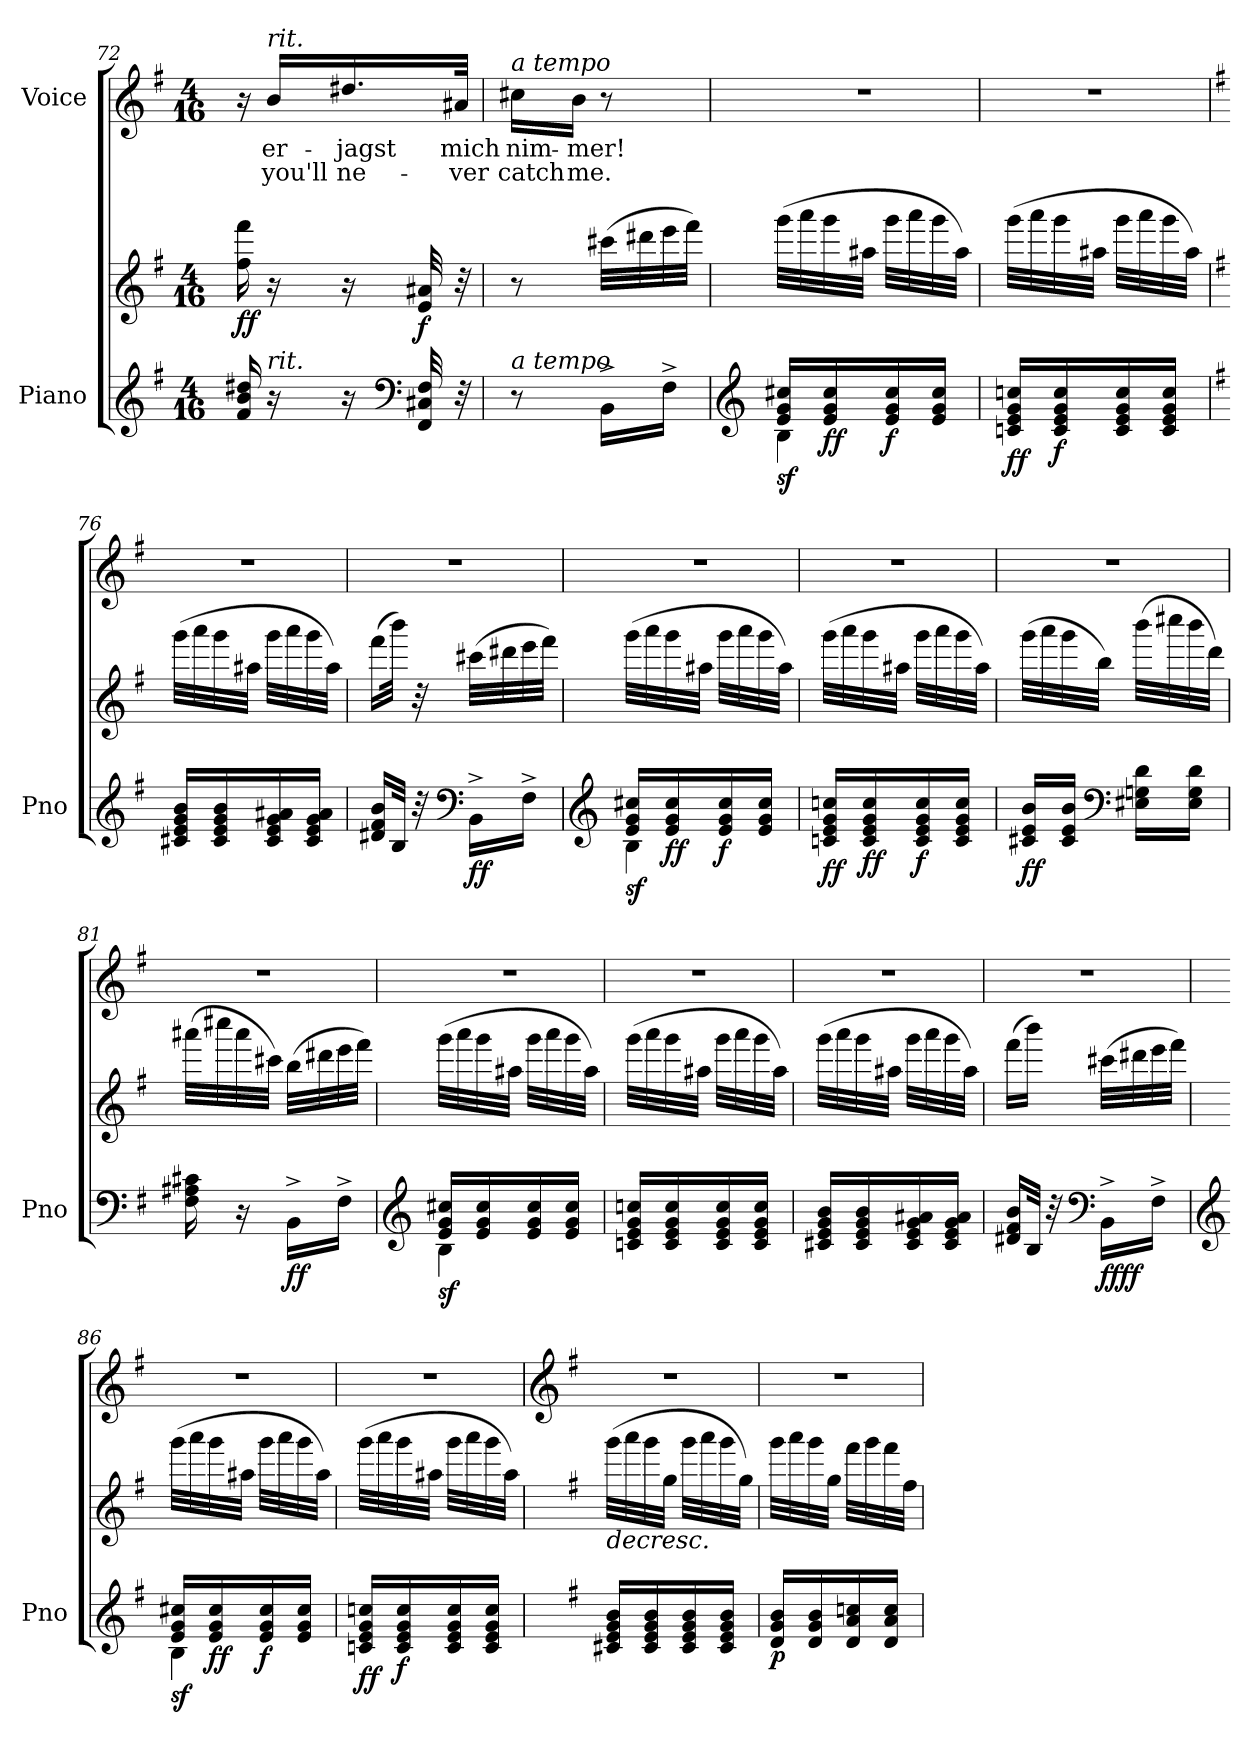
**kern	**kern	**dynam	**kern	**text	**text
*part2	*part2	*part2	*part1	*part1	*part1
*staff3	*staff2	*staff2/3	*staff1	*staff1	*staff1
*I"Piano	*	*	*I"Voice	*	*
*I'Pno	*	*	*	*	*
*clefG2	*clefG2	*	*clefG2	*	*
*k[f#]	*k[f#]	*	*k[f#]	*	*
*M4/16	*M4/16	*	*M4/16	*	*
*MM50	*MM50	*	*MM50	*	*
=72	=72	=72	=72	=72	=72
!	!	!LO:DY:b	!	!	!
16f#/ 16b/ 16dd#X/	16ff#\ 16fff#\	ff	16r	.	.
*	*	*	*MM45	*	*
!	!	!	!LO:TX:a:i:t=rit.	!	!
!LO:TX:a:i:t=rit.	!	!	!	!	!
!	!	!	!	!LO:LY:b	!LO:LY:b
16r	16r	.	16b/LL	er-	you'll
*	*	*	*MM43	*	*
!	!	!	!	!LO:LY:b	!LO:LY:b
16r	16r	.	16.dd#X/	-jagst	ne-
*clefF4	*	*	*	*	*
!	!	!LO:DY:b	!	!	!
32FF#/ 32C#X/ 32F#/	32e/ 32a#X/	f	.	.	.
!	!	!	!	!LO:LY:b	!LO:LY:b
32r	32r	.	32a#X/JJk	mich	-ver
=73	=73	=73	=73	=73	=73
!	!	!	!LO:TX:a:i:t=a tempo	!	!
!LO:TX:a:i:t=a tempo	!	!	!	!	!
!	!	!LO:DY:a	!	!LO:LY:b	!LO:LY:b
8r	8r	other-dynamics	16cc#X\LL	nim-	catch
!	!	!	!	!LO:LY:b	!LO:LY:b
.	.	.	16b\JJ	-mer!	me.
*	*	*	*MM65	*	*
16BB^\LL	(32ccc#X\LLL	.	8r	.	.
.	32ddd#X\	.	.	.	.
16F#^\JJ	32eee\	.	.	.	.
.	32fff#\JJJ)	.	.	.	.
=74	=74	=74	=74	=74	=74
*clefG2	*	*	*	*	*
*^	*	*	*	*	*
!	!	!	!LO:DY:b=2	!	!	!
16e/ 16g/ 16cc#X/LL	4B\	(32ggg\LLL	sf	4r	.	.
.	.	32aaa\	.	.	.	.
!	!	!	!LO:DY:b=2	!	!	!
16e/ 16g/ 16cc#/	.	32ggg\	ff	.	.	.
.	.	32aa#X\JJJ	.	.	.	.
!	!	!	!LO:DY:b=2	!	!	!
16e/ 16g/ 16cc#/	.	32ggg\LLL	f	.	.	.
.	.	32aaa\	.	.	.	.
16e/ 16g/ 16cc#/JJ	.	32ggg\	.	.	.	.
.	.	32aa#\JJJ)	.	.	.	.
*v	*v	*	*	*	*	*
=75	=75	=75	=75	=75	=75
!	!	!LO:DY:b=2	!	!	!
16cn/ 16e/ 16g/ 16ccn/LL	(32ggg\LLL	ff	4r	.	.
.	32aaa\	.	.	.	.
!	!	!LO:DY:b=2	!	!	!
16c/ 16e/ 16g/ 16cc/	32ggg\	f	.	.	.
.	32aa#X\JJJ	.	.	.	.
16c/ 16e/ 16g/ 16cc/	32ggg\LLL	.	.	.	.
.	32aaa\	.	.	.	.
16c/ 16e/ 16g/ 16cc/JJ	32ggg\	.	.	.	.
.	32aa#\JJJ)	.	.	.	.
!!LO:PB:g=z
=76	=76	=76	=76	=76	=76
*k[f#]	*k[f#]	*	*k[f#]	*	*
16c#X/ 16e/ 16g/ 16b/LL	(32ggg\LLL	.	4r	.	.
.	32aaa\	.	.	.	.
16c#/ 16e/ 16g/ 16b/	32ggg\	.	.	.	.
.	32aa#X\JJJ	.	.	.	.
16c#/ 16e/ 16g/ 16a#X/	32ggg\LLL	.	.	.	.
.	32aaa\	.	.	.	.
16c#/ 16e/ 16g/ 16a#/JJ	32ggg\	.	.	.	.
.	32aa#\JJJ)	.	.	.	.
=77	=77	=77	=77	=77	=77
16d#X/ 16f#/ 16b/LL	(16fff#\LL	.	4r	.	.
32B/JJk	32bbb\JJk)	.	.	.	.
32r	32r	.	.	.	.
*clefF4	*	*	*	*	*
!	!	!LO:DY:b=2	!	!	!
16BB^\LL	(32ccc#X\LLL	ff	.	.	.
.	32ddd#X\	.	.	.	.
16F#^\JJ	32eee\	.	.	.	.
.	32fff#\JJJ)	.	.	.	.
=78	=78	=78	=78	=78	=78
*clefG2	*	*	*	*	*
*^	*	*	*	*	*
!	!	!	!LO:DY:b=2	!	!	!
16e/ 16g/ 16cc#X/LL	4B\	(32ggg\LLL	sf	4r	.	.
.	.	32aaa\	.	.	.	.
!	!	!	!LO:DY:b=2	!	!	!
16e/ 16g/ 16cc#/	.	32ggg\	ff	.	.	.
.	.	32aa#X\JJJ	.	.	.	.
!	!	!	!LO:DY:b=2	!	!	!
16e/ 16g/ 16cc#/	.	32ggg\LLL	f	.	.	.
.	.	32aaa\	.	.	.	.
16e/ 16g/ 16cc#/JJ	.	32ggg\	.	.	.	.
.	.	32aa#\JJJ)	.	.	.	.
*v	*v	*	*	*	*	*
=79	=79	=79	=79	=79	=79
!	!	!LO:DY:b=2	!	!	!
16cn/ 16e/ 16g/ 16ccn/LL	(32ggg\LLL	ff	4r	.	.
.	32aaa\	.	.	.	.
!	!	!LO:DY:b=2	!	!	!
16c/ 16e/ 16g/ 16cc/	32ggg\	ff	.	.	.
.	32aa#X\JJJ	.	.	.	.
!	!	!LO:DY:b=2	!	!	!
16c/ 16e/ 16g/ 16cc/	32ggg\LLL	f	.	.	.
.	32aaa\	.	.	.	.
16c/ 16e/ 16g/ 16cc/JJ	32ggg\	.	.	.	.
.	32aa#\JJJ)	.	.	.	.
!!LO:LB:g=z
=80	=80	=80	=80	=80	=80
!	!	!LO:DY:b=2	!	!	!
16c#X/ 16e/ 16b/LL	(32ggg\LLL	ff	4r	.	.
.	32aaa\	.	.	.	.
16c#/ 16e/ 16b/JJ	32ggg\	.	.	.	.
.	32bb\JJJ)	.	.	.	.
*clefF4	*	*	*	*	*
16E#X\ 16Gn\ 16d\LL	(32bbb\LLL	.	.	.	.
.	32cccc#X\	.	.	.	.
16E#\ 16G\ 16d\JJ	32bbb\	.	.	.	.
.	32ddd\JJJ)	.	.	.	.
=81	=81	=81	=81	=81	=81
16F#\ 16A#X\ 16c#X\	(32aaa#X\LLL	.	4r	.	.
.	32cccc#X\	.	.	.	.
16r	32aaa#\	.	.	.	.
.	32ccc#X\JJJ)	.	.	.	.
!	!	!LO:DY:b=2	!	!	!
16BB^\LL	(32bb\LLL	ff	.	.	.
.	32ddd#X\	.	.	.	.
16F#^\JJ	32eee\	.	.	.	.
.	32fff#\JJJ)	.	.	.	.
=82	=82	=82	=82	=82	=82
*clefG2	*	*	*	*	*
*^	*	*	*	*	*
!	!	!	!LO:DY:b=2	!	!	!
16e/ 16g/ 16cc#X/LL	4B\	(32ggg\LLL	sf	4r	.	.
.	.	32aaa\	.	.	.	.
16e/ 16g/ 16cc#/	.	32ggg\	.	.	.	.
.	.	32aa#X\JJJ	.	.	.	.
16e/ 16g/ 16cc#/	.	32ggg\LLL	.	.	.	.
.	.	32aaa\	.	.	.	.
16e/ 16g/ 16cc#/JJ	.	32ggg\	.	.	.	.
.	.	32aa#\JJJ)	.	.	.	.
*v	*v	*	*	*	*	*
=83	=83	=83	=83	=83	=83
16cn/ 16e/ 16g/ 16ccn/LL	(32ggg\LLL	.	4r	.	.
.	32aaa\	.	.	.	.
16c/ 16e/ 16g/ 16cc/	32ggg\	.	.	.	.
.	32aa#X\JJJ	.	.	.	.
16c/ 16e/ 16g/ 16cc/	32ggg\LLL	.	.	.	.
.	32aaa\	.	.	.	.
16c/ 16e/ 16g/ 16cc/JJ	32ggg\	.	.	.	.
.	32aa#\JJJ)	.	.	.	.
!!LO:LB:g=z
=84	=84	=84	=84	=84	=84
16c#X/ 16e/ 16g/ 16b/LL	(32ggg\LLL	.	4r	.	.
.	32aaa\	.	.	.	.
16c#/ 16e/ 16g/ 16b/	32ggg\	.	.	.	.
.	32aa#X\JJJ	.	.	.	.
16c#/ 16e/ 16g/ 16a#X/	32ggg\LLL	.	.	.	.
.	32aaa\	.	.	.	.
16c#/ 16e/ 16g/ 16a#/JJ	32ggg\	.	.	.	.
.	32aa#\JJJ)	.	.	.	.
=85	=85	=85	=85	=85	=85
16d#X/ 16f#/ 16b/LL	(16fff#\LL	.	4r	.	.
32B/JJk	16bbb\JJ)	.	.	.	.
32r	.	.	.	.	.
*clefF4	*	*	*	*	*
!	!	!LO:DY:b=2	!	!	!
!	!	!LO:DY:n=1:b	!	!	!
16BB^\LL	(32ccc#X\LLL	ff ff	.	.	.
.	32ddd#X\	.	.	.	.
16F#^\JJ	32eee\	.	.	.	.
.	32fff#\JJJ)	.	.	.	.
=86	=86	=86	=86	=86	=86
*clefG2	*	*	*	*	*
*^	*	*	*	*	*
!	!	!	!LO:DY:b=2	!	!	!
16e/ 16g/ 16cc#X/LL	4B\	(32ggg\LLL	sf	4r	.	.
.	.	32aaa\	.	.	.	.
!	!	!	!LO:DY:b=2	!	!	!
16e/ 16g/ 16cc#/	.	32ggg\	ff	.	.	.
.	.	32aa#X\JJJ	.	.	.	.
!	!	!	!LO:DY:b=2	!	!	!
16e/ 16g/ 16cc#/	.	32ggg\LLL	f	.	.	.
.	.	32aaa\	.	.	.	.
16e/ 16g/ 16cc#/JJ	.	32ggg\	.	.	.	.
.	.	32aa#\JJJ)	.	.	.	.
*v	*v	*	*	*	*	*
=87	=87	=87	=87	=87	=87
!	!	!LO:DY:b=2	!	!	!
16cn/ 16e/ 16g/ 16ccn/LL	(32ggg\LLL	ff	4r	.	.
.	32aaa\	.	.	.	.
!	!	!LO:DY:b=2	!	!	!
16c/ 16e/ 16g/ 16cc/	32ggg\	f	.	.	.
.	32aa#X\JJJ	.	.	.	.
16c/ 16e/ 16g/ 16cc/	32ggg\LLL	.	.	.	.
.	32aaa\	.	.	.	.
16c/ 16e/ 16g/ 16cc/JJ	32ggg\	.	.	.	.
.	32aa#\JJJ)	.	.	.	.
!!LO:LB:g=z
=88	=88	=88	=88	=88	=88
*	*	*	*clefG2	*	*
*	*	*	*k[f#]	*	*
!	!	!LO:HP:b	!	!	!
16c#X/ 16e/ 16g/ 16b/LL	(32ggg\LLL	>	4r	.	.
.	32aaa\	.	.	.	.
16c#/ 16e/ 16g/ 16b/	32ggg\	.	.	.	.
.	32gg\JJJ	.	.	.	.
16c#/ 16e/ 16g/ 16b/	32ggg\LLL	.	.	.	.
.	32aaa\	.	.	.	.
16c#/ 16e/ 16g/ 16b/JJ	32ggg\	.	.	.	.
.	32gg\JJJ)	.	.	.	.
=89	=89	=89	=89	=89	=89
!	!	!LO:DY:b=2	!	!	!
16d/ 16g/ 16b/LL	32ggg\LLL	p	4r	.	.
.	32aaa\	.	.	.	.
16d/ 16g/ 16b/	32ggg\	.	.	.	.
.	32gg\JJJ	.	.	.	.
16d/ 16a/ 16ccn/	32fff#\LLL	.	.	.	.
.	32ggg\	.	.	.	.
16d/ 16a/ 16cc/JJ	32fff#\	.	.	.	.
.	32ff#\JJJ	.	.	.	.
.	.	]	.	.	.
=	=	=	=	=	=
*-	*-	*-	*-	*-	*-
